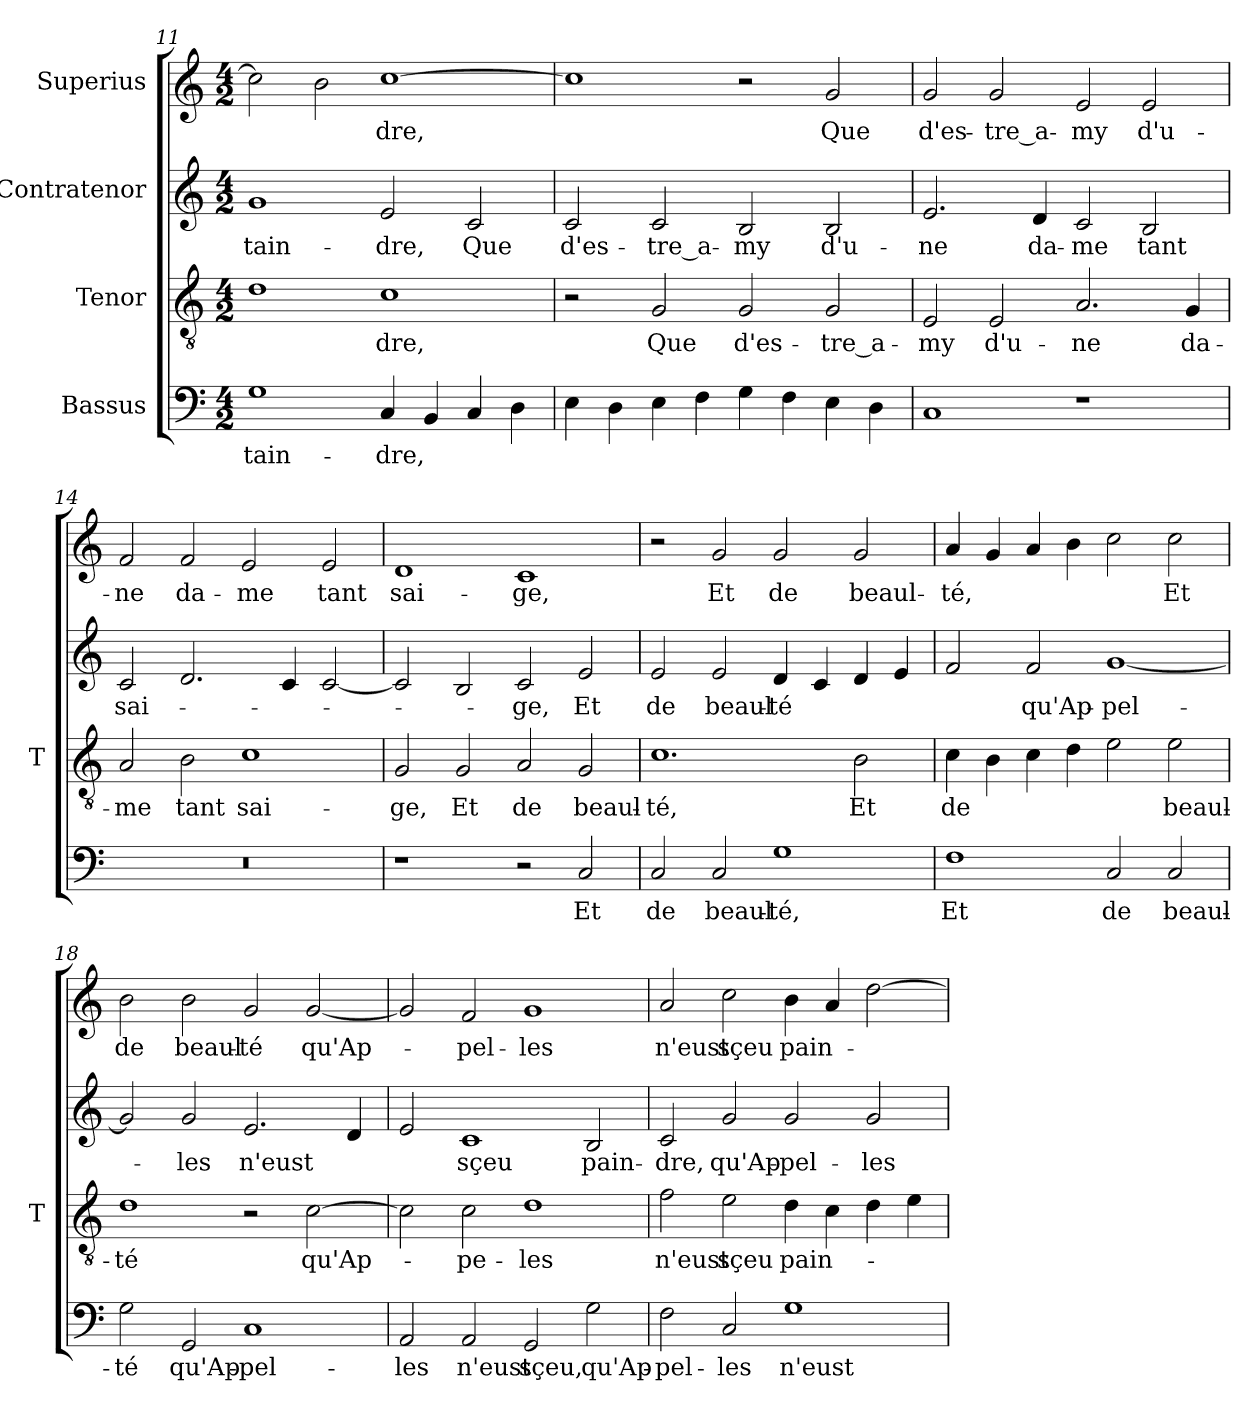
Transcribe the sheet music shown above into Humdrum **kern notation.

**kern	**text	**kern	**text	**kern	**text	**kern	**text
*part4	*part4	*part3	*part3	*part2	*part2	*part1	*part1
*staff4	*staff4	*staff3	*staff3	*staff2	*staff2	*staff1	*staff1
*I"Bassus	*	*I"Tenor	*	*I"Contratenor	*	*I"Superius	*
*	*	*I'T	*	*	*	*	*
*clefF4	*	*clefGv2	*	*clefG2	*	*clefG2	*
*k[]	*	*k[]	*	*k[]	*	*k[]	*
*M4/2	*	*M4/2	*	*M4/2	*	*M4/2	*
=11	=11	=11	=11	=11	=11	=11	=11
1G	tain-	1d	.	1g	tain-	2cc]	.
.	.	.	.	.	.	2b	.
4C	-dre,	1c	-dre,	2e	-dre,	[1cc	-dre,
4BB	.	.	.	.	.	.	.
4C	.	.	.	2c	-Que	.	.
4D	.	.	.	.	.	.	.
=12	=12	=12	=12	=12	=12	=12	=12
4E	.	2r	.	2c	d'es-	1cc]	.
4D	.	.	.	.	.	.	.
4E	.	2G	-Que	2c	tre_a-	.	.
4F	.	.	.	.	.	.	.
4G	.	2G	d'es-	2B	-my	2r	.
4F	.	.	.	.	.	.	.
4E	.	2G	tre_a-	2B	d'u-	2g	-Que
4D	.	.	.	.	.	.	.
=13	=13	=13	=13	=13	=13	=13	=13
1C	.	2E	-my	2.e	-ne	2g	d'es-
.	.	2E	d'u-	.	.	2g	tre_a-
.	.	.	.	4d	da-	.	.
1r	.	2.A	-ne	2c	-me	2e	-my
.	.	.	.	2B	-tant	2e	d'u-
.	.	4G	da-	.	.	.	.
=14	=14	=14	=14	=14	=14	=14	=14
0r	.	2A	-me	2c	sai-	2f	-ne
.	.	2B	-tant	2.d	.	2f	da-
.	.	1c	sai-	.	.	2e	-me
.	.	.	.	4c	.	.	.
.	.	.	.	[2c	.	2e	-tant
=15	=15	=15	=15	=15	=15	=15	=15
1r	.	2G	-ge,	2c]	.	1d	sai-
.	.	2G	-Et	2B	.	.	.
2r	.	2A	-de	2c	-ge,	1c	-ge,
2C	-Et	2G	beaul-	2e	-Et	.	.
=16	=16	=16	=16	=16	=16	=16	=16
2C	-de	1.c	-té,	2e	-de	2r	.
2C	beaul-	.	.	2e	beaul-	2g	-Et
1G	-té,	.	.	4d	-té	2g	-de
.	.	.	.	4c	.	.	.
.	.	2B	-Et	4d	.	2g	beaul-
.	.	.	.	4e	.	.	.
=17	=17	=17	=17	=17	=17	=17	=17
1F	-Et	4c	-de	2f	.	4a	-té,
.	.	4B	.	.	.	4g	.
.	.	4c	.	2f	qu'Ap-	4a	.
.	.	4d	.	.	.	4b	.
2C	-de	2e	.	[1g	pel-	2cc	.
2C	beaul-	2e	beaul-	.	.	2cc	-Et
=18	=18	=18	=18	=18	=18	=18	=18
2G	-té	1d	-té	2g]	.	2b	-de
2GG	qu'Ap-	.	.	2g	-les	2b	beaul-
1C	pel-	2r	.	2.e	-n'eust	2g	-té
.	.	[2c	qu'Ap-	.	.	[2g	qu'Ap-
.	.	.	.	4d	.	.	.
=19	=19	=19	=19	=19	=19	=19	=19
2AA	-les	2c]	.	2e	.	2g]	.
2AA	-n'eust	2c	pe-	1c	-sçeu	2f	pel-
2GG	-sçeu,	1d	-les	.	.	1g	-les
2G	qu'Ap-	.	.	2B	pain-	.	.
=20	=20	=20	=20	=20	=20	=20	=20
2F	pel-	2f	-n'eust	2c	-dre,	2a	-n'eust
2C	-les	2e	-sçeu	2g	qu'Ap-	2cc	-sçeu
1G	-n'eust	4d	pain-	2g	pel-	4b	pain-
.	.	4c	.	.	.	4a	.
.	.	4d	.	2g	-les	[2dd	.
.	.	4e	.	.	.	.	.
=	=	=	=	=	=	=	=
*-	*-	*-	*-	*-	*-	*-	*-
